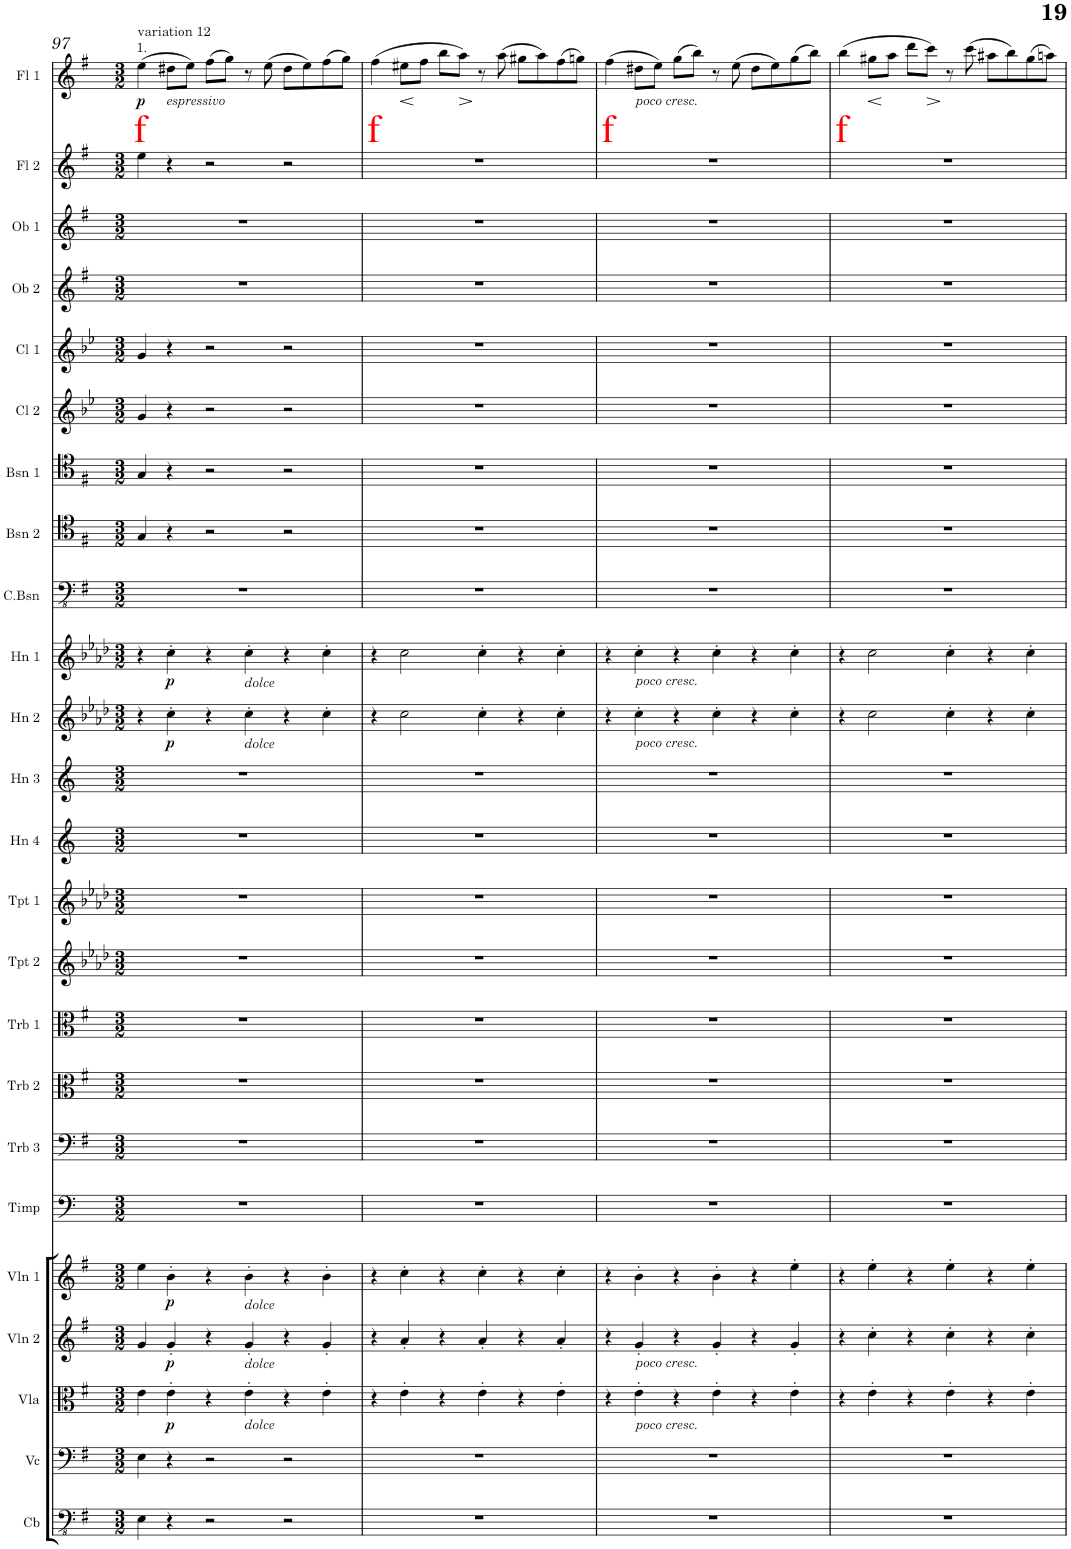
**kern	**kern	**kern	**dynam	**kern	**dynam	**kern	**dynam	**kern	**kern	**kern	**kern	**kern	**kern	**kern	**kern	**kern	**dynam	**kern	**dynam	**kern	**kern	**kern	**kern	**kern	**kern	**kern	**kern	**kern	**text	**dynam
*part24	*part23	*part22	*part22	*part21	*part21	*part20	*part20	*part19	*part18	*part17	*part16	*part15	*part14	*part13	*part12	*part11	*part11	*part10	*part10	*part9	*part8	*part7	*part6	*part5	*part4	*part3	*part2	*part1	*part1	*part1
*staff24	*staff23	*staff22	*staff22	*staff21	*staff21	*staff20	*staff20	*staff19	*staff18	*staff17	*staff16	*staff15	*staff14	*staff13	*staff12	*staff11	*staff11	*staff10	*staff10	*staff9	*staff8	*staff7	*staff6	*staff5	*staff4	*staff3	*staff2	*staff1	*staff1	*staff1
*I"Contrabass	*I"Violoncello	*I"Viola	*	*I"Violin 2	*	*I"Violin 1	*	*I"Timpani	*I"Trombone 3	*I"Trombone 2	*I"Trombone 1	*I"E Trumpet 2	*I"E Trumpet 1	*I"C Horn 4	*I"C Horn 3	*I"E Horn 2	*	*I"E Horn 1	*	*I"Contrabassoon	*I"Bassoon 2	*I"Bassoon 1	*I"A Clarinet 2	*I"A Clarinet 1	*I"Oboe 2	*I"Oboe 1	*I"Flute 2	*I"Flute 1	*	*
*I'Cb	*I'Vc	*I'Vla	*	*I'Vln 2	*	*I'Vln 1	*	*I'Timp	*I'Trb 3	*I'Trb 2	*I'Trb 1	*I'Tpt 2	*I'Tpt 1	*I'Hn 4	*I'Hn 3	*I'Hn 2	*	*I'Hn 1	*	*I'C.Bsn	*I'Bsn 2	*I'Bsn 1	*I'Cl 2	*I'Cl 1	*I'Ob 2	*I'Ob 1	*I'Fl 2	*I'Fl 1	*	*
!!LO:PB:g=z
*clefFv4	*clefF4	*clefC3	*	*clefG2	*	*clefG2	*	*clefF4	*clefF4	*clefC3	*clefC3	*clefG2	*clefG2	*clefG2	*clefG2	*clefG2	*	*clefG2	*	*clefFv4	*clefC4	*clefC4	*clefG2	*clefG2	*clefG2	*clefG2	*clefG2	*clefG2	*	*
*	*	*	*	*	*	*	*	*	*	*	*	*Trd-2c-4	*Trd-2c-4	*Trd7c12	*Trd7c12	*Trd5c8	*	*Trd5c8	*	*	*	*	*Trd2c3	*Trd2c3	*	*	*	*	*	*
*k[f#]	*k[f#]	*k[f#]	*	*k[f#]	*	*k[f#]	*	*k[]	*k[f#]	*k[f#]	*k[f#]	*k[b-e-a-d-]	*k[b-e-a-d-]	*k[]	*k[]	*k[b-e-a-d-]	*	*k[b-e-a-d-]	*	*k[f#]	*k[f#]	*k[f#]	*k[b-e-]	*k[b-e-]	*k[f#]	*k[f#]	*k[f#]	*k[f#]	*	*
*M3/2	*M3/2	*M3/2	*	*M3/2	*	*M3/2	*	*M3/2	*M3/2	*M3/2	*M3/2	*M3/2	*M3/2	*M3/2	*M3/2	*M3/2	*	*M3/2	*	*M3/2	*M3/2	*M3/2	*M3/2	*M3/2	*M3/2	*M3/2	*M3/2	*M3/2	*	*
=97	=97	=97	=97	=97	=97	=97	=97	=97	=97	=97	=97	=97	=97	=97	=97	=97	=97	=97	=97	=97	=97	=97	=97	=97	=97	=97	=97	=97	=97	=97
!	!	!	!	!	!	!	!	!	!	!	!	!	!	!	!	!	!	!	!	!	!	!	!	!	!	!	!	!LO:TX:a:t=1.	!	!
!	!	!	!	!	!	!	!	!	!	!	!	!	!	!	!	!	!	!	!	!	!	!	!	!	!	!	!	!LO:TX:a:t=variation 12	!	!
!	!	!	!	!	!	!	!	!	!	!	!	!	!	!	!	!	!	!	!	!	!	!	!	!	!	!	!	!	!LO:LY:b:color=#FF0000	!LO:DY:b
4EE\	4E\	4e\	.	4g/	.	4ee\	.	1.r	1.r	1.r	1.r	1.r	1.r	1.r	1.r	4r	.	4r	.	1.r	4G/	4G/	4g/	4g/	1.r	1.r	4ee\	(4ee\	f	p
!	!	!	!	!	!	!	!	!	!	!	!	!	!	!	!	!	!	!	!	!	!	!	!	!	!	!	!	!LO:TX:b:i:t=espressivo	!	!
!	!	!	!LO:DY:b	!	!LO:DY:b	!	!LO:DY:b	!	!	!	!	!	!	!	!	!	!LO:DY:b	!	!LO:DY:b	!	!	!	!	!	!	!	!	!	!	!
4r	4r	4e'\	p	4g'/	p	4b'\	p	.	.	.	.	.	.	.	.	4cc'\	p	4cc'\	p	.	4r	4r	4r	4r	.	.	4r	8dd#X\L	.	.
.	.	.	.	.	.	.	.	.	.	.	.	.	.	.	.	.	.	.	.	.	.	.	.	.	.	.	.	8ee\J)	.	.
2r	2r	4r	.	4r	.	4r	.	.	.	.	.	.	.	.	.	4r	.	4r	.	.	2r	2r	2r	2r	.	.	2r	(8ff#\L	.	.
.	.	.	.	.	.	.	.	.	.	.	.	.	.	.	.	.	.	.	.	.	.	.	.	.	.	.	.	8gg\J)	.	.
!	!	!	!	!	!	!	!	!	!	!	!	!	!	!	!	!	!	!LO:TX:b:i:t=dolce	!	!	!	!	!	!	!	!	!	!	!	!
!	!	!	!	!	!	!	!	!	!	!	!	!	!	!	!	!LO:TX:b:i:t=dolce	!	!	!	!	!	!	!	!	!	!	!	!	!	!
!	!	!	!	!	!	!LO:TX:b:i:t=dolce	!	!	!	!	!	!	!	!	!	!	!	!	!	!	!	!	!	!	!	!	!	!	!	!
!	!	!	!	!LO:TX:b:i:t=dolce	!	!	!	!	!	!	!	!	!	!	!	!	!	!	!	!	!	!	!	!	!	!	!	!	!	!
!	!	!LO:TX:b:i:t=dolce	!	!	!	!	!	!	!	!	!	!	!	!	!	!	!	!	!	!	!	!	!	!	!	!	!	!	!	!
.	.	4e'\	.	4g'/	.	4b'\	.	.	.	.	.	.	.	.	.	4cc'\	.	4cc'\	.	.	.	.	.	.	.	.	.	8r	.	.
.	.	.	.	.	.	.	.	.	.	.	.	.	.	.	.	.	.	.	.	.	.	.	.	.	.	.	.	(8ee\	.	.
2r	2r	4r	.	4r	.	4r	.	.	.	.	.	.	.	.	.	4r	.	4r	.	.	2r	2r	2r	2r	.	.	2r	8dd#\L	.	.
.	.	.	.	.	.	.	.	.	.	.	.	.	.	.	.	.	.	.	.	.	.	.	.	.	.	.	.	8ee\)	.	.
.	.	4e'\	.	4g'/	.	4b'\	.	.	.	.	.	.	.	.	.	4cc'\	.	4cc'\	.	.	.	.	.	.	.	.	.	(8ff#\	.	.
.	.	.	.	.	.	.	.	.	.	.	.	.	.	.	.	.	.	.	.	.	.	.	.	.	.	.	.	8gg\J)	.	.
=98	=98	=98	=98	=98	=98	=98	=98	=98	=98	=98	=98	=98	=98	=98	=98	=98	=98	=98	=98	=98	=98	=98	=98	=98	=98	=98	=98	=98	=98	=98
!	!	!	!	!	!	!	!	!	!	!	!	!	!	!	!	!	!	!	!	!	!	!	!	!	!	!	!	!	!LO:LY:b:color=#FF0000	!
1.r	1.r	4r	.	4r	.	4r	.	1.r	1.r	1.r	1.r	1.r	1.r	1.r	1.r	4r	.	4r	.	1.r	1.r	1.r	1.r	1.r	1.r	1.r	1.r	(4ff#\	f	.
!	!	!	!	!	!	!	!	!	!	!	!	!	!	!	!	!	!	!	!	!	!	!	!	!	!	!	!	!	!	!LO:HP:b
.	.	4e'\	.	4a'/	.	4cc'\	.	.	.	.	.	.	.	.	.	2cc\	.	2cc\	.	.	.	.	.	.	.	.	.	8ee#X\L	.	<
.	.	.	.	.	.	.	.	.	.	.	.	.	.	.	.	.	.	.	.	.	.	.	.	.	.	.	.	8ff#\J	.	[
.	.	4r	.	4r	.	4r	.	.	.	.	.	.	.	.	.	.	.	.	.	.	.	.	.	.	.	.	.	8bb\L	.	.
!	!	!	!	!	!	!	!	!	!	!	!	!	!	!	!	!	!	!	!	!	!	!	!	!	!	!	!	!	!	!LO:HP:b
.	.	.	.	.	.	.	.	.	.	.	.	.	.	.	.	.	.	.	.	.	.	.	.	.	.	.	.	8aa\J)	.	>
.	.	4e'\	.	4a'/	.	4cc'\	.	.	.	.	.	.	.	.	.	4cc'\	.	4cc'\	.	.	.	.	.	.	.	.	.	8r	.	]
.	.	.	.	.	.	.	.	.	.	.	.	.	.	.	.	.	.	.	.	.	.	.	.	.	.	.	.	(8aa\	.	.
.	.	4r	.	4r	.	4r	.	.	.	.	.	.	.	.	.	4r	.	4r	.	.	.	.	.	.	.	.	.	8gg#X\L	.	.
.	.	.	.	.	.	.	.	.	.	.	.	.	.	.	.	.	.	.	.	.	.	.	.	.	.	.	.	8aa\)	.	.
.	.	4e'\	.	4a'/	.	4cc'\	.	.	.	.	.	.	.	.	.	4cc'\	.	4cc'\	.	.	.	.	.	.	.	.	.	(8ff#\	.	.
.	.	.	.	.	.	.	.	.	.	.	.	.	.	.	.	.	.	.	.	.	.	.	.	.	.	.	.	8ggn\J)	.	.
=99	=99	=99	=99	=99	=99	=99	=99	=99	=99	=99	=99	=99	=99	=99	=99	=99	=99	=99	=99	=99	=99	=99	=99	=99	=99	=99	=99	=99	=99	=99
!	!	!	!	!	!	!	!	!	!	!	!	!	!	!	!	!	!	!	!	!	!	!	!	!	!	!	!	!	!LO:LY:b:color=#FF0000	!
1.r	1.r	4r	.	4r	.	4r	.	1.r	1.r	1.r	1.r	1.r	1.r	1.r	1.r	4r	.	4r	.	1.r	1.r	1.r	1.r	1.r	1.r	1.r	1.r	(4ff#\	f	.
!	!	!	!	!	!	!	!	!	!	!	!	!	!	!	!	!	!	!	!	!	!	!	!	!	!	!	!	!LO:TX:b:i:t=poco cresc.	!	!
!	!	!	!	!	!	!	!	!	!	!	!	!	!	!	!	!	!	!LO:TX:b:i:t=poco cresc.	!	!	!	!	!	!	!	!	!	!	!	!
!	!	!	!	!	!	!	!	!	!	!	!	!	!	!	!	!LO:TX:b:i:t=poco cresc.	!	!	!	!	!	!	!	!	!	!	!	!	!	!
!	!	!	!	!LO:TX:b:i:t=poco cresc.	!	!	!	!	!	!	!	!	!	!	!	!	!	!	!	!	!	!	!	!	!	!	!	!	!	!
!	!	!LO:TX:b:i:t=poco cresc.	!	!	!	!	!	!	!	!	!	!	!	!	!	!	!	!	!	!	!	!	!	!	!	!	!	!	!	!
.	.	4e'\	.	4g'/	.	4b'\	.	.	.	.	.	.	.	.	.	4cc'\	.	4cc'\	.	.	.	.	.	.	.	.	.	8dd#X\L	.	.
.	.	.	.	.	.	.	.	.	.	.	.	.	.	.	.	.	.	.	.	.	.	.	.	.	.	.	.	8ee\J)	.	.
.	.	4r	.	4r	.	4r	.	.	.	.	.	.	.	.	.	4r	.	4r	.	.	.	.	.	.	.	.	.	(8gg\L	.	.
.	.	.	.	.	.	.	.	.	.	.	.	.	.	.	.	.	.	.	.	.	.	.	.	.	.	.	.	8bb\J)	.	.
.	.	4e'\	.	4g'/	.	4b'\	.	.	.	.	.	.	.	.	.	4cc'\	.	4cc'\	.	.	.	.	.	.	.	.	.	8r	.	.
.	.	.	.	.	.	.	.	.	.	.	.	.	.	.	.	.	.	.	.	.	.	.	.	.	.	.	.	(8ee\	.	.
.	.	4r	.	4r	.	4r	.	.	.	.	.	.	.	.	.	4r	.	4r	.	.	.	.	.	.	.	.	.	8dd#\L	.	.
.	.	.	.	.	.	.	.	.	.	.	.	.	.	.	.	.	.	.	.	.	.	.	.	.	.	.	.	8ee\)	.	.
.	.	4e'\	.	4g'/	.	4ee'\	.	.	.	.	.	.	.	.	.	4cc'\	.	4cc'\	.	.	.	.	.	.	.	.	.	(8gg\	.	.
.	.	.	.	.	.	.	.	.	.	.	.	.	.	.	.	.	.	.	.	.	.	.	.	.	.	.	.	8bb\J)	.	.
=100	=100	=100	=100	=100	=100	=100	=100	=100	=100	=100	=100	=100	=100	=100	=100	=100	=100	=100	=100	=100	=100	=100	=100	=100	=100	=100	=100	=100	=100	=100
!	!	!	!	!	!	!	!	!	!	!	!	!	!	!	!	!	!	!	!	!	!	!	!	!	!	!	!	!	!LO:LY:b:color=#FF0000	!
1.r	1.r	4r	.	4r	.	4r	.	1.r	1.r	1.r	1.r	1.r	1.r	1.r	1.r	4r	.	4r	.	1.r	1.r	1.r	1.r	1.r	1.r	1.r	1.r	(4bb\	f	.
!	!	!	!	!	!	!	!	!	!	!	!	!	!	!	!	!	!	!	!	!	!	!	!	!	!	!	!	!	!	!LO:HP:b
.	.	4e'\	.	4cc'\	.	4ee'\	.	.	.	.	.	.	.	.	.	2cc\	.	2cc\	.	.	.	.	.	.	.	.	.	8gg#X\L	.	<
.	.	.	.	.	.	.	.	.	.	.	.	.	.	.	.	.	.	.	.	.	.	.	.	.	.	.	.	8aa\J	.	[
.	.	4r	.	4r	.	4r	.	.	.	.	.	.	.	.	.	.	.	.	.	.	.	.	.	.	.	.	.	8ddd\L	.	.
!	!	!	!	!	!	!	!	!	!	!	!	!	!	!	!	!	!	!	!	!	!	!	!	!	!	!	!	!	!	!LO:HP:b
.	.	.	.	.	.	.	.	.	.	.	.	.	.	.	.	.	.	.	.	.	.	.	.	.	.	.	.	8ccc\J)	.	>
.	.	4e'\	.	4cc'\	.	4ee'\	.	.	.	.	.	.	.	.	.	4cc'\	.	4cc'\	.	.	.	.	.	.	.	.	.	8r	.	]
.	.	.	.	.	.	.	.	.	.	.	.	.	.	.	.	.	.	.	.	.	.	.	.	.	.	.	.	(8ccc\	.	.
.	.	4r	.	4r	.	4r	.	.	.	.	.	.	.	.	.	4r	.	4r	.	.	.	.	.	.	.	.	.	8aa#X\L	.	.
.	.	.	.	.	.	.	.	.	.	.	.	.	.	.	.	.	.	.	.	.	.	.	.	.	.	.	.	8bb\)	.	.
.	.	4e'\	.	4cc'\	.	4ee'\	.	.	.	.	.	.	.	.	.	4cc'\	.	4cc'\	.	.	.	.	.	.	.	.	.	(8gg#\	.	.
.	.	.	.	.	.	.	.	.	.	.	.	.	.	.	.	.	.	.	.	.	.	.	.	.	.	.	.	8aan\J)	.	.
=	=	=	=	=	=	=	=	=	=	=	=	=	=	=	=	=	=	=	=	=	=	=	=	=	=	=	=	=	=	=
*-	*-	*-	*-	*-	*-	*-	*-	*-	*-	*-	*-	*-	*-	*-	*-	*-	*-	*-	*-	*-	*-	*-	*-	*-	*-	*-	*-	*-	*-	*-
